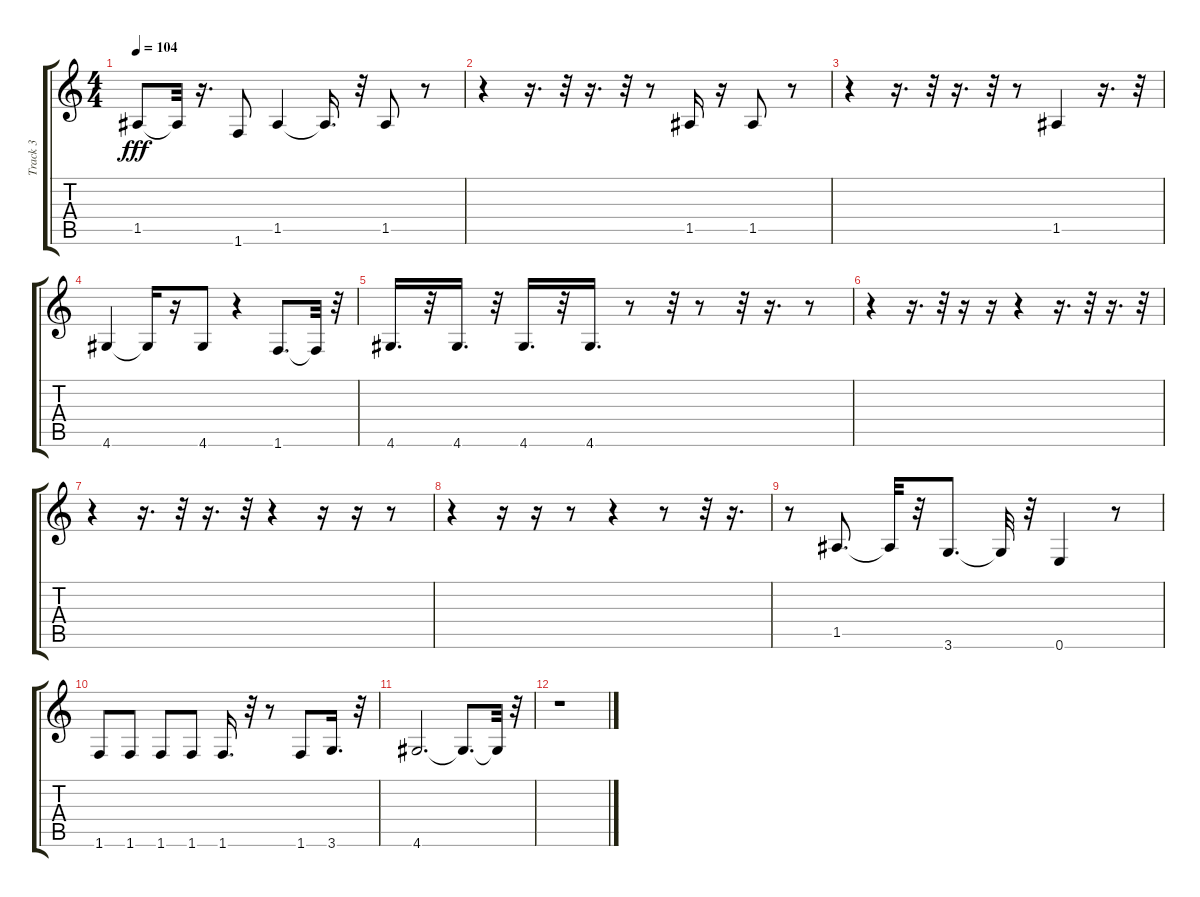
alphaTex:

\track ("Track 3" "Track 3") {solo instrument electricbassfinger}
\staff {score tabs}
\tuning (E4 B3 G3 D3 A2 E2) {hide}
\ts (4 4)
\tempo 104
\clef g2
\ks c
1.5.8{dy fff} 1.5{t}.32 r.16{d} 1.6.8 1.5.4 1.5{t}.16{d} r.32 1.5.8 r.8 |
r.4 r.16{d} r.32 r.16{d} r.32 r.8 1.5.16 r.16 1.5.8 r.8 |
r.4 r.16{d} r.32 r.16{d} r.32 r.8 1.5.4 r.16{d} r.32 |
4.6.4 4.6{t}.16 r.16 4.6.8 r.4 1.6.8{d} 1.6{t}.32 r.32 |
4.6.16{d} r.32 4.6.16{d} r.32 4.6.16{d} r.32 4.6.16{d} r.8 r.32 r.8 r.32 r.16{d} r.8 |
r.4 r.16{d} r.32 r.16 r.16 r.4 r.16{d} r.32 r.16{d} r.32 |
r.4 r.16{d} r.32 r.16{d} r.32 r.4 r.16 r.16 r.8 |
r.4 r.16 r.16 r.8 r.4 r.8 r.32 r.16{d} |
r.8 1.5.8{d} 1.5{t}.32 r.32 3.6.8{d} 3.6{t}.32 r.32 0.6.4 r.8 |
1.6.8 1.6.8 1.6.8 1.6.8 1.6.16{d} r.32 r.8 1.6.8 3.6.16{d} r.32 |
4.6.2{d} 4.6{t}.8{d} 4.6{t}.32 r.32 |
r.1
